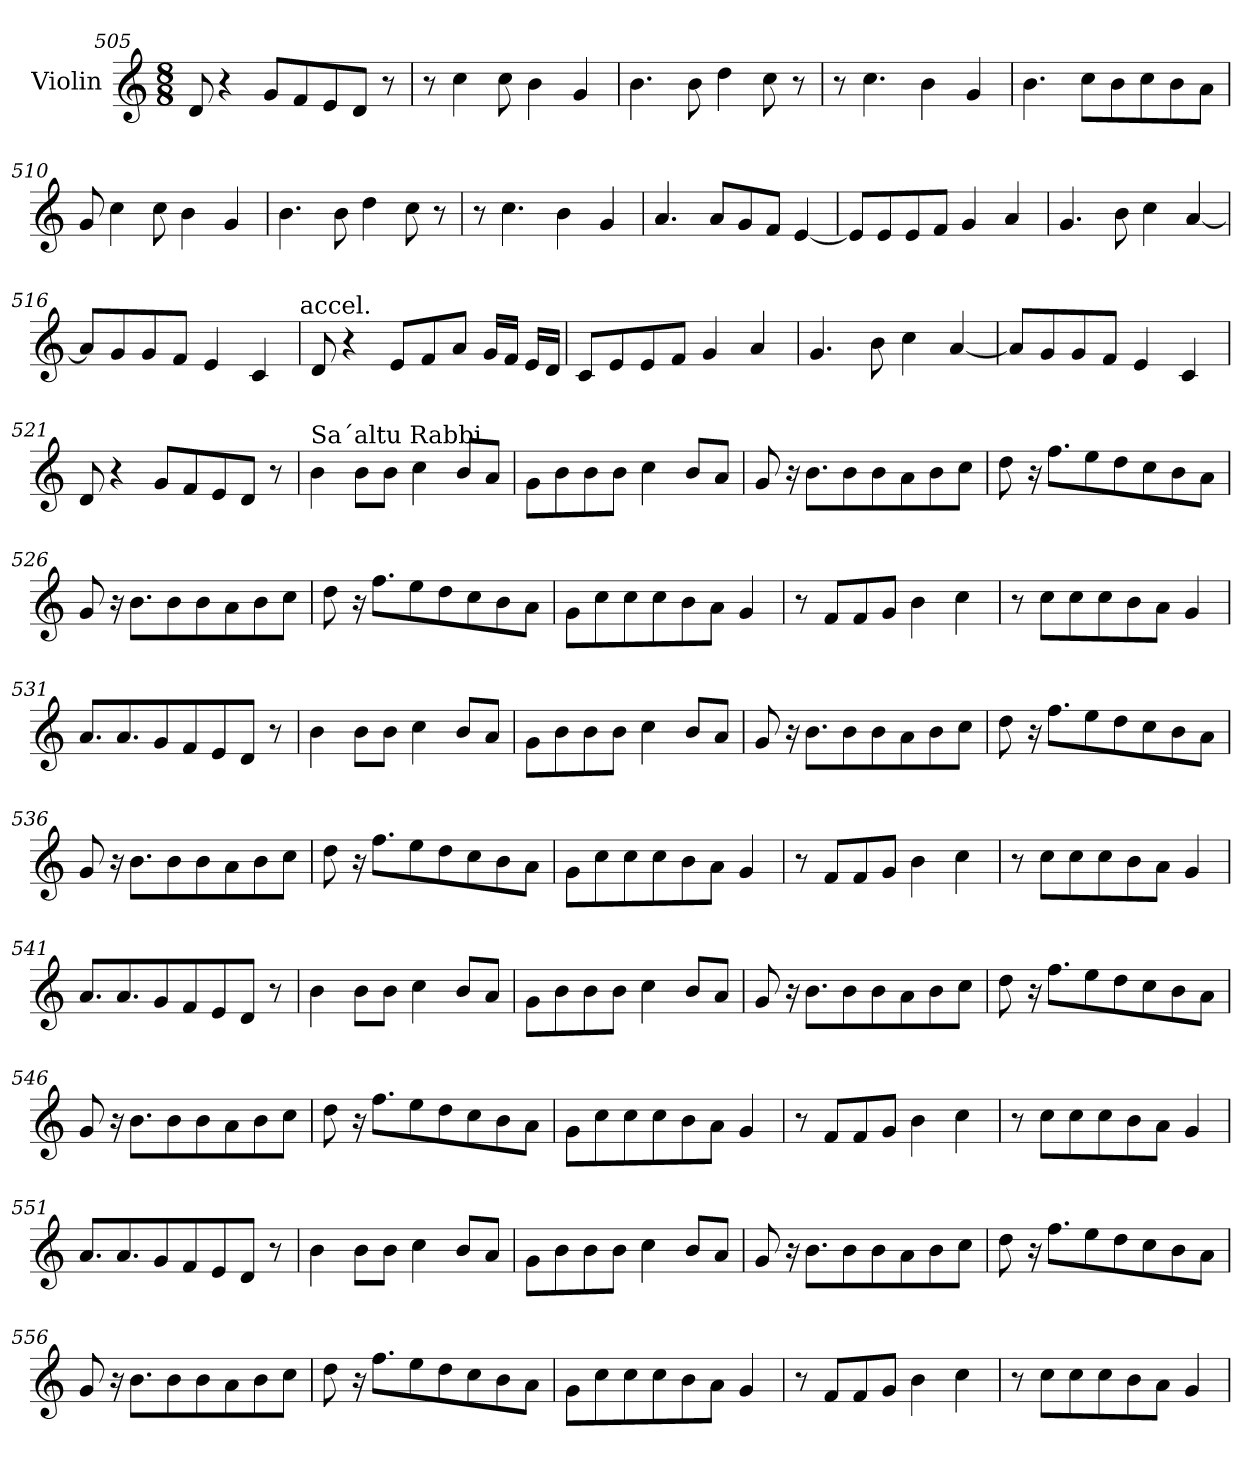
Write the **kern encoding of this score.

**kern
*part1
*staff1
*I"Violin
!!LO:PB:g=z
*clefG2
*k[]
*C:
*M8/8
=505
8d/
4r
8g/L
8f/
8e/
8d/J
8r
=506
8r
4cc\
8cc\
4b\
4g/
=507
4.b\
8b\
4dd\
8cc\
8r
!!LO:PB:g=z
=508
8r
4.cc\
4b\
4g/
=509
4.b\
8cc\L
8b\
8cc\
8b\
8a\J
!!LO:PB:g=z
=510
8g/
4cc\
8cc\
4b\
4g/
=511
4.b\
8b\
4dd\
8cc\
8r
=512
8r
4.cc\
4b\
4g/
!!LO:PB:g=z
=513
4.a/
8a/L
8g/
8f/J
[4e/
=514
8e/L]
8e/
8e/
8f/J
4g/
4a/
!!LO:PB:g=z
=515
4.g/
8b\
4cc\
[4a/
=516
8a/L]
8g/
8g/
8f/J
4e/
4c/
!LO:TX:a:t=accel.
=517
8d/
4r
8e/L
8f/
8a/J
16g/LL
16f/JJ
16e/LL
16d/JJ
!!LO:PB:g=z
=518
8c/L
8e/
8e/
8f/J
4g/
4a/
=519
4.g/
8b\
4cc\
[4a/
!!LO:PB:g=z
=520
8a/L]
8g/
8g/
8f/J
4e/
4c/
=521
*MM120
8d/
4r
8g/L
8f/
8e/
8d/J
8r
!!LO:PB:g=z
=522
!LO:TX:a:t=Sa´altu Rabbi
4b\
8b\L
8b\J
4cc\
8b/L
8a/J
=523
8g\L
8b\
8b\
8b\J
4cc\
8b/L
8a/J
!!LO:PB:g=z
=524
8g/
16r
8.b\L
8b\
8b\
8a\
8b\
8cc\J
=525
8dd\
16r
8.ff\L
8ee\
8dd\
8cc\
8b\
8a\J
!!LO:PB:g=z
=526
8g/
16r
8.b\L
8b\
8b\
8a\
8b\
8cc\J
=527
8dd\
16r
8.ff\L
8ee\
8dd\
8cc\
8b\
8a\J
!!LO:PB:g=z
=528
8g\L
8cc\
8cc\
8cc\
8b\
8a\J
4g/
=529
8r
8f/L
8f/
8g/J
4b\
4cc\
=530
8r
8cc\L
8cc\
8cc\
8b\
8a\J
4g/
!!LO:PB:g=z
=531
8.a/L
8.a/
8g/
8f/
8e/
8d/J
8r
=532
4b\
8b\L
8b\J
4cc\
8b/L
8a/J
=533
8g\L
8b\
8b\
8b\J
4cc\
8b/L
8a/J
=534
8g/
16r
8.b\L
8b\
8b\
8a\
8b\
8cc\J
!!LO:PB:g=z
=535
8dd\
16r
8.ff\L
8ee\
8dd\
8cc\
8b\
8a\J
=536
8g/
16r
8.b\L
8b\
8b\
8a\
8b\
8cc\J
!!LO:PB:g=z
=537
8dd\
16r
8.ff\L
8ee\
8dd\
8cc\
8b\
8a\J
=538
8g\L
8cc\
8cc\
8cc\
8b\
8a\J
4g/
!!LO:PB:g=z
=539
8r
8f/L
8f/
8g/J
4b\
4cc\
=540
8r
8cc\L
8cc\
8cc\
8b\
8a\J
4g/
!!LO:PB:g=z
=541
8.a/L
8.a/
8g/
8f/
8e/
8d/J
8r
=542
4b\
8b\L
8b\J
4cc\
8b/L
8a/J
!!LO:PB:g=z
=543
8g\L
8b\
8b\
8b\J
4cc\
8b/L
8a/J
=544
8g/
16r
8.b\L
8b\
8b\
8a\
8b\
8cc\J
!!LO:PB:g=z
=545
8dd\
16r
8.ff\L
8ee\
8dd\
8cc\
8b\
8a\J
=546
8g/
16r
8.b\L
8b\
8b\
8a\
8b\
8cc\J
!!LO:PB:g=z
=547
8dd\
16r
8.ff\L
8ee\
8dd\
8cc\
8b\
8a\J
=548
8g\L
8cc\
8cc\
8cc\
8b\
8a\J
4g/
!!LO:PB:g=z
=549
8r
8f/L
8f/
8g/J
4b\
4cc\
=550
8r
8cc\L
8cc\
8cc\
8b\
8a\J
4g/
!!LO:PB:g=z
=551
8.a/L
8.a/
8g/
8f/
8e/
8d/J
8r
=552
4b\
8b\L
8b\J
4cc\
8b/L
8a/J
=553
8g\L
8b\
8b\
8b\J
4cc\
8b/L
8a/J
!!LO:PB:g=z
=554
8g/
16r
8.b\L
8b\
8b\
8a\
8b\
8cc\J
=555
8dd\
16r
8.ff\L
8ee\
8dd\
8cc\
8b\
8a\J
!!LO:PB:g=z
=556
8g/
16r
8.b\L
8b\
8b\
8a\
8b\
8cc\J
=557
8dd\
16r
8.ff\L
8ee\
8dd\
8cc\
8b\
8a\J
!!LO:PB:g=z
=558
8g\L
8cc\
8cc\
8cc\
8b\
8a\J
4g/
=559
8r
8f/L
8f/
8g/J
4b\
4cc\
!!LO:PB:g=z
=560
8r
8cc\L
8cc\
8cc\
8b\
8a\J
4g/
=
*-
